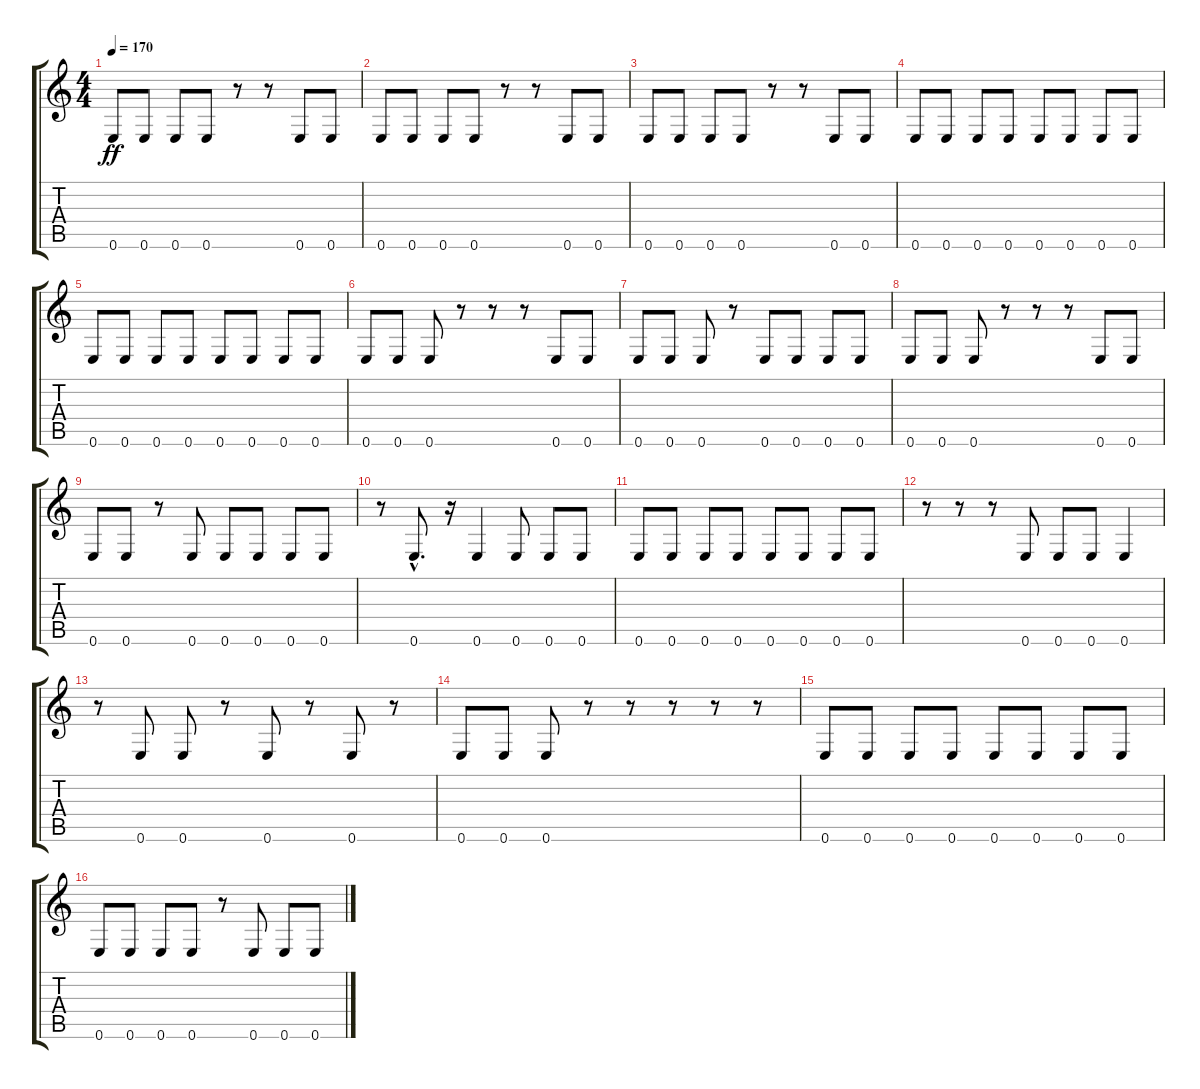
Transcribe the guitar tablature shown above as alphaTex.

\track "" {instrument fretlessbass}
\staff {score tabs}
\tuning (E4 B3 G3 D3 A2 E2) {hide}
\ts (4 4)
\tempo 170
\clef g2
\ks c
0.6.8{dy ff} 0.6.8 0.6.8 0.6.8 r.8 r.8 0.6.8 0.6.8 |
0.6.8 0.6.8 0.6.8 0.6.8 r.8 r.8 0.6.8 0.6.8 |
0.6.8 0.6.8 0.6.8 0.6.8 r.8 r.8 0.6.8 0.6.8 |
0.6.8 0.6.8 0.6.8 0.6.8 0.6.8 0.6.8 0.6.8 0.6.8 |
0.6.8 0.6.8 0.6.8 0.6.8 0.6.8 0.6.8 0.6.8 0.6.8 |
0.6.8 0.6.8 0.6.8 r.8 r.8 r.8 0.6.8 0.6.8 |
0.6.8 0.6.8 0.6.8 r.8 0.6.8 0.6.8 0.6.8 0.6.8 |
0.6.8 0.6.8 0.6.8 r.8 r.8 r.8 0.6.8 0.6.8 |
0.6.8 0.6.8 r.8 0.6.8 0.6.8 0.6.8 0.6.8 0.6.8 |
r.8 0.6{hac}.8{d} r.16 0.6.4 0.6.8 0.6.8 0.6.8 |
0.6.8 0.6.8 0.6.8 0.6.8 0.6.8 0.6.8 0.6.8 0.6.8 |
r.8 r.8 r.8 0.6.8 0.6.8 0.6.8 0.6.4 |
r.8 0.6.8 0.6.8 r.8 0.6.8 r.8 0.6.8 r.8 |
0.6.8 0.6.8 0.6.8 r.8 r.8 r.8 r.8 r.8 |
0.6.8 0.6.8 0.6.8 0.6.8 0.6.8 0.6.8 0.6.8 0.6.8 |
0.6.8 0.6.8 0.6.8 0.6.8 r.8 0.6.8 0.6.8 0.6.8
